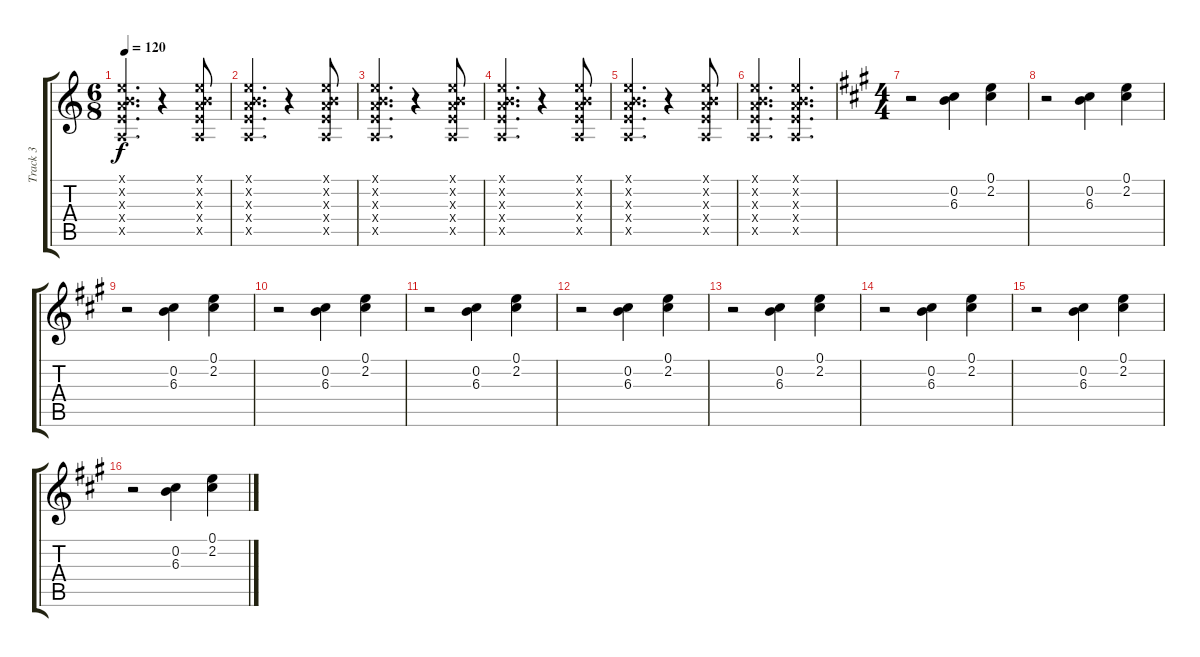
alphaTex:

\track ("Track 3" "Track 3") {instrument acousticguitarnylon}
\staff {score tabs}
\tuning (E4 B3 G3 D3 A2 E2) {hide}
\ts (6 8)
\tempo 120
\clef g2
\ks c
(0.1{x} 0.2{x} 2.3{x} 2.4{x} 0.5{x}).4{d dy f} r.4 (0.1{x} 0.2{x} 2.3{x} 2.4{x} 0.5{x}).8 |
(0.1{x} 0.2{x} 2.3{x} 2.4{x} 0.5{x}).4{d} r.4 (0.1{x} 0.2{x} 2.3{x} 2.4{x} 0.5{x}).8 |
(0.1{x} 0.2{x} 2.3{x} 2.4{x} 0.5{x}).4{d} r.4 (0.1{x} 0.2{x} 2.3{x} 2.4{x} 0.5{x}).8 |
(0.1{x} 0.2{x} 2.3{x} 2.4{x} 0.5{x}).4{d} r.4 (0.1{x} 0.2{x} 2.3{x} 2.4{x} 0.5{x}).8 |
(0.1{x} 0.2{x} 2.3{x} 2.4{x} 0.5{x}).4{d} r.4 (0.1{x} 0.2{x} 2.3{x} 2.4{x} 0.5{x}).8 |
(0.1{x} 0.2{x} 2.3{x} 2.4{x} 0.5{x}).4{d} (0.1{x} 0.2{x} 2.3{x} 2.4{x} 0.5{x}).4{d} |
\ts (4 4)
\ks a
r.2 (0.2 6.3).4 (0.1 2.2).4 |
r.2 (0.2 6.3).4 (0.1 2.2).4 |
r.2 (0.2 6.3).4 (0.1 2.2).4 |
r.2 (0.2 6.3).4 (0.1 2.2).4 |
r.2 (0.2 6.3).4 (0.1 2.2).4 |
r.2 (0.2 6.3).4 (0.1 2.2).4 |
r.2 (0.2 6.3).4 (0.1 2.2).4 |
r.2 (0.2 6.3).4 (0.1 2.2).4 |
r.2 (0.2 6.3).4 (0.1 2.2).4 |
r.2 (0.2 6.3).4 (0.1 2.2).4
